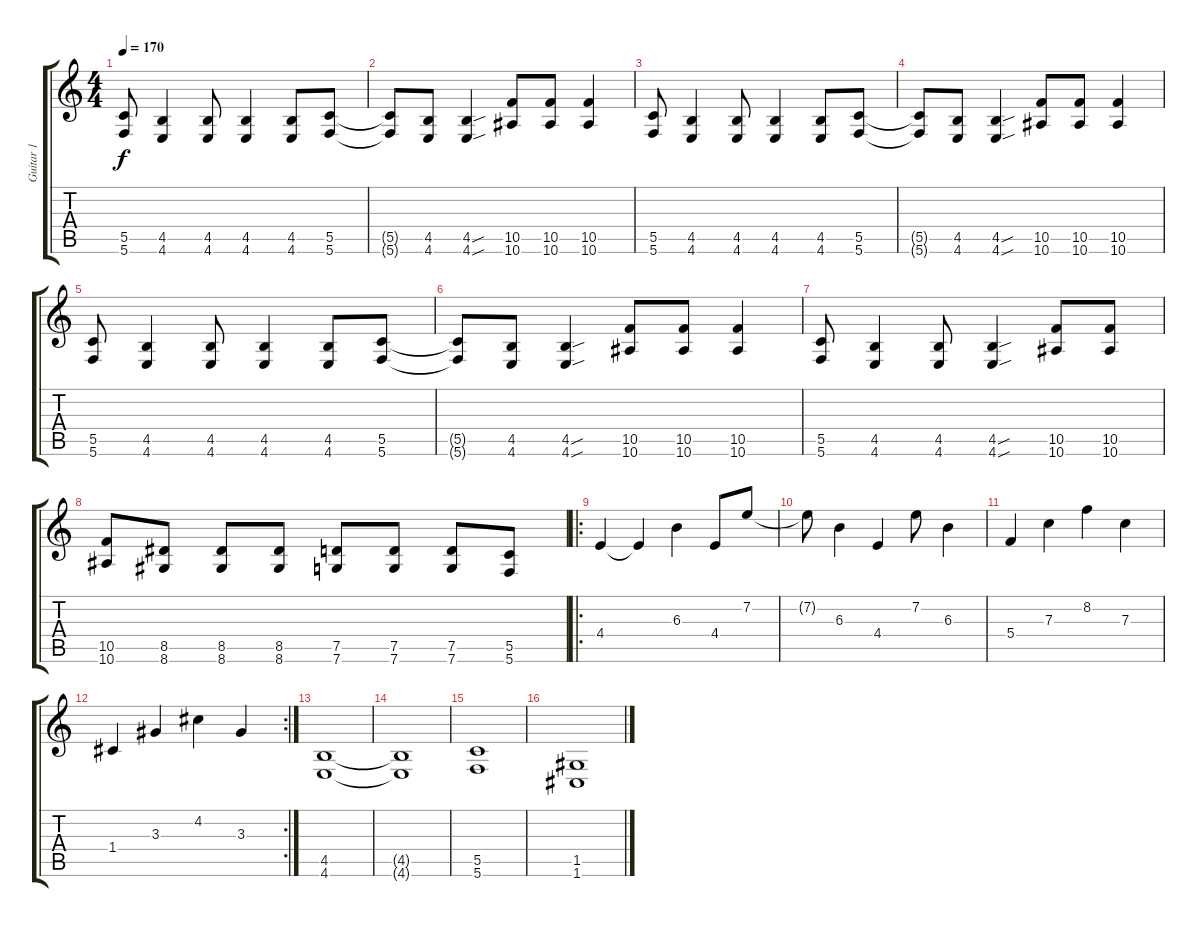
\track ("Guitar 1" "Guitar 1") {instrument overdrivenguitar}
\staff {score tabs}
\tuning (D4 A3 F3 C3 G2 C2) {hide}
\ts (4 4)
\tempo 170
\clef g2
\ks c
(5.5 5.6).8{dy f} (4.5 4.6).4 (4.5 4.6).8 (4.5 4.6).4 (4.5 4.6).8 (5.5 5.6).8 |
(5.5{t} 5.6{t}).8 (4.5 4.6).8 (4.5{sou} 4.6{sou}).4 (10.5 10.6).8 (10.5 10.6).8 (10.5 10.6).4 |
(5.5 5.6).8 (4.5 4.6).4 (4.5 4.6).8 (4.5 4.6).4 (4.5 4.6).8 (5.5 5.6).8 |
(5.5{t} 5.6{t}).8 (4.5 4.6).8 (4.5{sou} 4.6{sou}).4 (10.5 10.6).8 (10.5 10.6).8 (10.5 10.6).4 |
(5.5 5.6).8 (4.5 4.6).4 (4.5 4.6).8 (4.5 4.6).4 (4.5 4.6).8 (5.5 5.6).8 |
(5.5{t} 5.6{t}).8 (4.5 4.6).8 (4.5{sou} 4.6{sou}).4 (10.5 10.6).8 (10.5 10.6).8 (10.5 10.6).4 |
(5.5 5.6).8 (4.5 4.6).4 (4.5 4.6).8 (4.5{sou} 4.6{sou}).4 (10.5 10.6).8 (10.5 10.6).8 |
(10.5 10.6).8 (8.5 8.6).8 (8.5 8.6).8 (8.5 8.6).8 (7.5 7.6).8 (7.5 7.6).8 (7.5 7.6).8 (5.5 5.6).8 |
\ro
4.4.4{volume 8 instrument electricguitarclean} 4.4{t}.4 6.3.4 4.4.8 7.2.8 |
7.2{t}.8 6.3.4 4.4.4 7.2.8 6.3.4 |
5.4.4 7.3.4 8.2.4 7.3.4 |
\rc 2
1.4.4 3.3.4 4.2.4 3.3.4 |
(4.5 4.6).1{volume 13 instrument overdrivenguitar} |
(4.5{t} 4.6{t}).1 |
(5.5 5.6).1 |
(1.5 1.6).1
